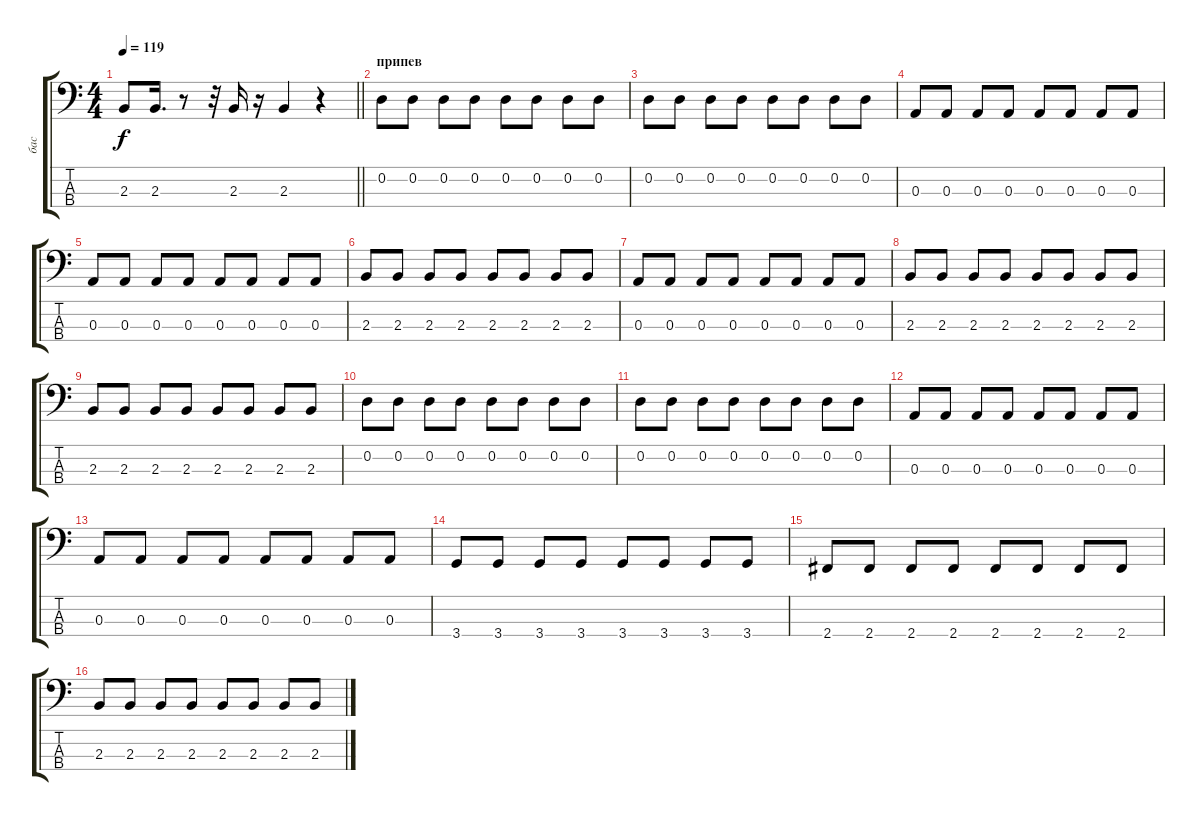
\track ("бас" "бас") {instrument electricbassfinger}
\staff {score tabs}
\tuning (G2 D2 A1 E1) {hide}
\ts (4 4)
\tempo 119
\clef f4
\barLineRight lightlight
\ks c
2.3.8{dy f} 2.3.16{d} r.8 r.32 2.3.16 r.16 2.3.4 r.4 |
\section ("" "припев")
0.2.8 0.2.8 0.2.8 0.2.8 0.2.8 0.2.8 0.2.8 0.2.8 |
0.2.8 0.2.8 0.2.8 0.2.8 0.2.8 0.2.8 0.2.8 0.2.8 |
0.3.8 0.3.8 0.3.8 0.3.8 0.3.8 0.3.8 0.3.8 0.3.8 |
0.3.8 0.3.8 0.3.8 0.3.8 0.3.8 0.3.8 0.3.8 0.3.8 |
2.3.8 2.3.8 2.3.8 2.3.8 2.3.8 2.3.8 2.3.8 2.3.8 |
0.3.8 0.3.8 0.3.8 0.3.8 0.3.8 0.3.8 0.3.8 0.3.8 |
2.3.8 2.3.8 2.3.8 2.3.8 2.3.8 2.3.8 2.3.8 2.3.8 |
2.3.8 2.3.8 2.3.8 2.3.8 2.3.8 2.3.8 2.3.8 2.3.8 |
0.2.8 0.2.8 0.2.8 0.2.8 0.2.8 0.2.8 0.2.8 0.2.8 |
0.2.8 0.2.8 0.2.8 0.2.8 0.2.8 0.2.8 0.2.8 0.2.8 |
0.3.8 0.3.8 0.3.8 0.3.8 0.3.8 0.3.8 0.3.8 0.3.8 |
0.3.8 0.3.8 0.3.8 0.3.8 0.3.8 0.3.8 0.3.8 0.3.8 |
3.4.8 3.4.8 3.4.8 3.4.8 3.4.8 3.4.8 3.4.8 3.4.8 |
2.4.8 2.4.8 2.4.8 2.4.8 2.4.8 2.4.8 2.4.8 2.4.8 |
2.3.8 2.3.8 2.3.8 2.3.8 2.3.8 2.3.8 2.3.8 2.3.8
